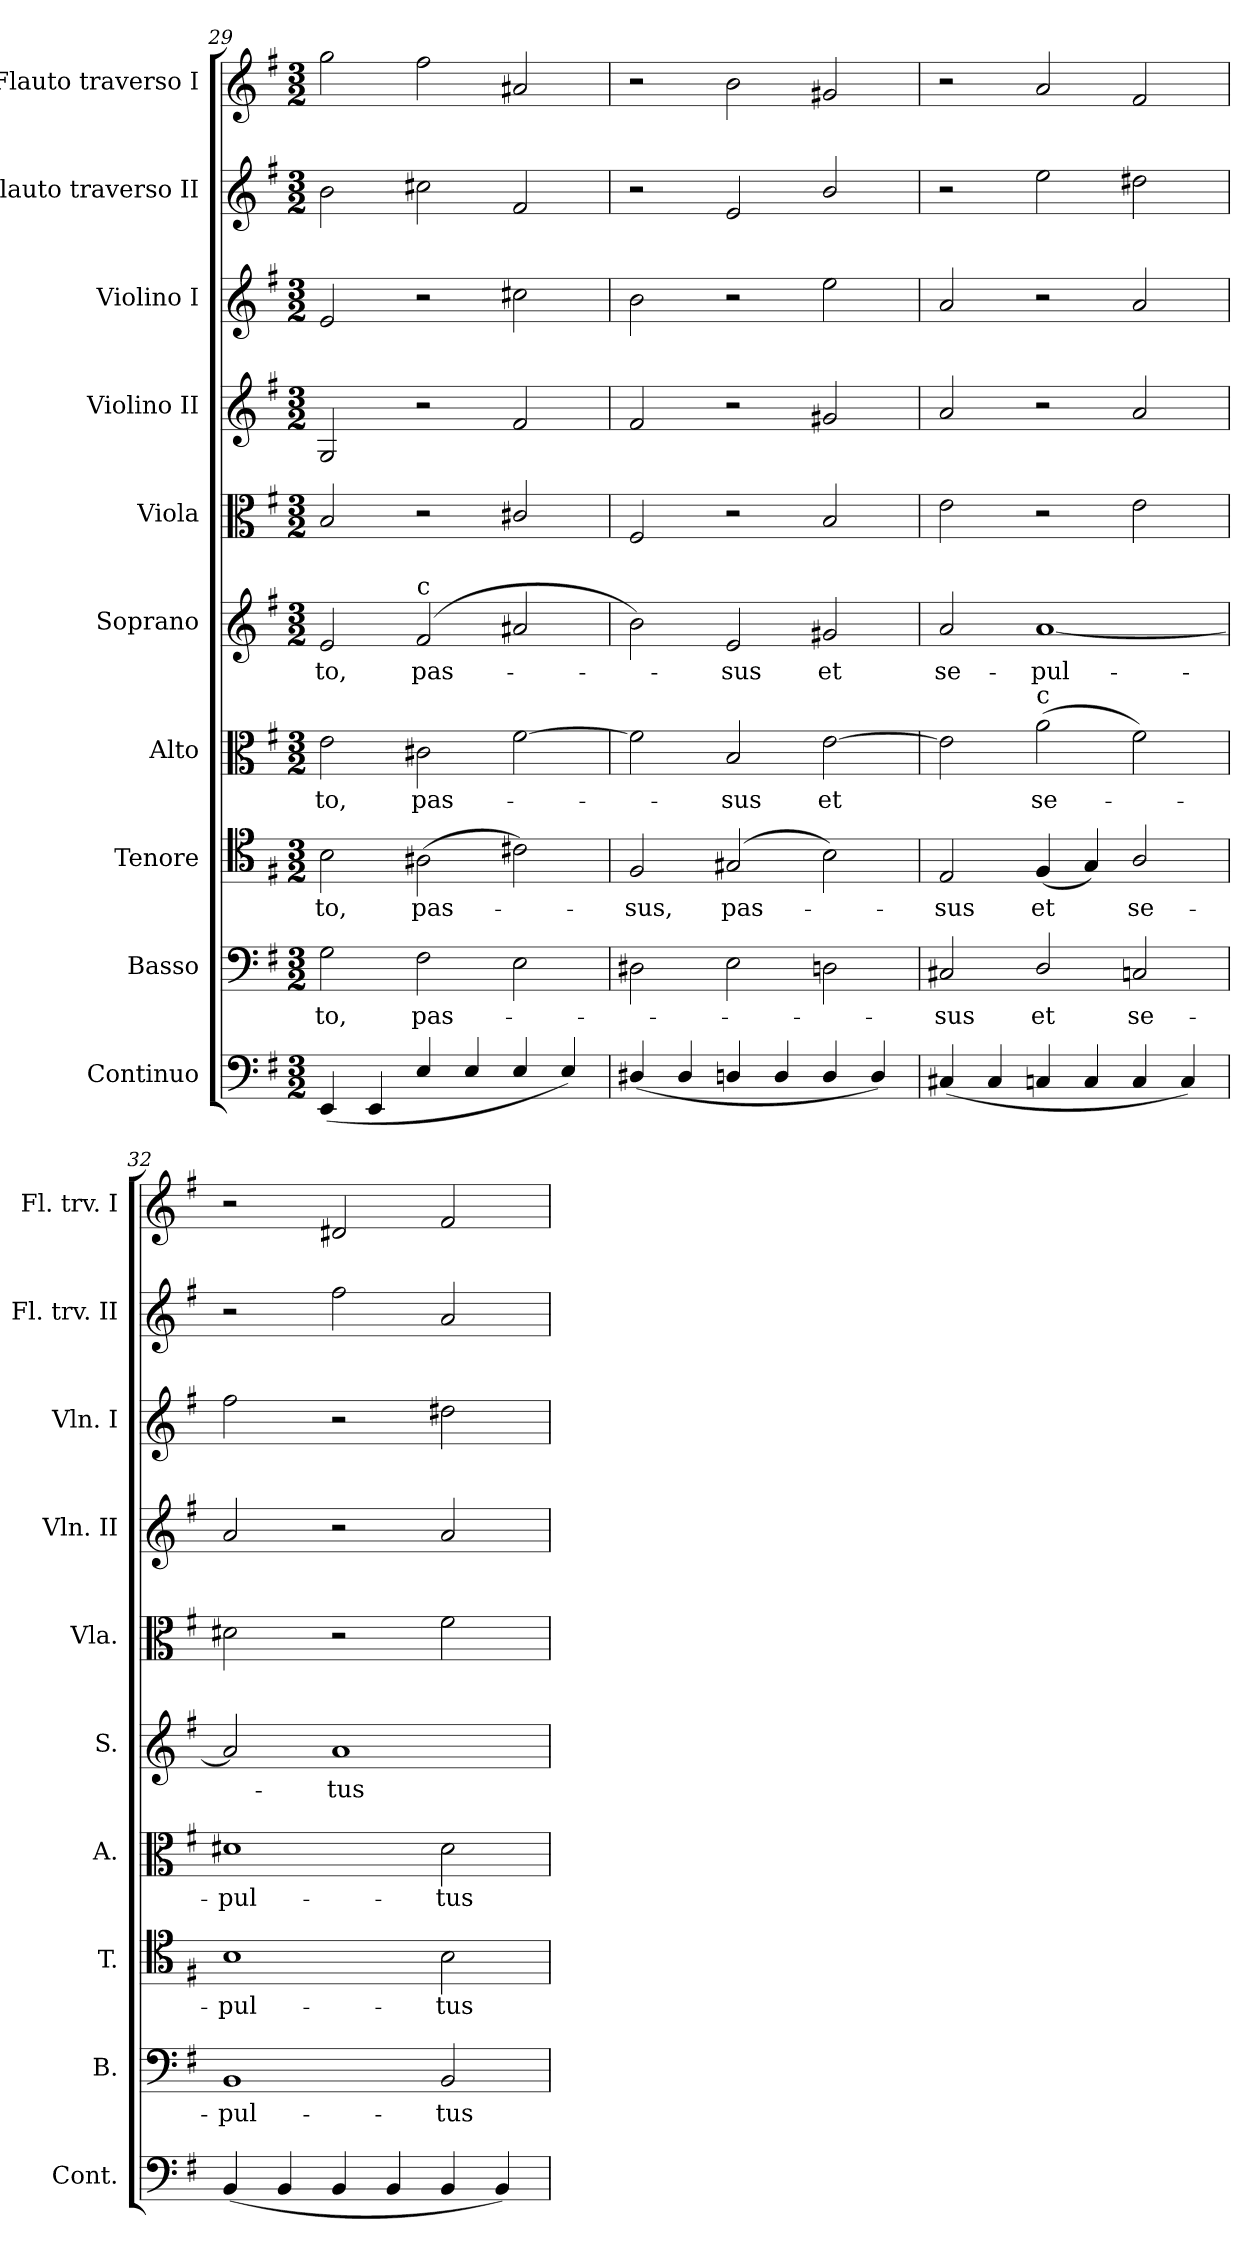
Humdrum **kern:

**kern	**kern	**text	**kern	**text	**kern	**text	**kern	**text	**kern	**kern	**kern	**kern	**kern
*part10	*part9	*part9	*part8	*part8	*part7	*part7	*part6	*part6	*part5	*part4	*part3	*part2	*part1
*staff10	*staff9	*staff9	*staff8	*staff8	*staff7	*staff7	*staff6	*staff6	*staff5	*staff4	*staff3	*staff2	*staff1
*I"Continuo	*I"Basso	*	*I"Tenore	*	*I"Alto	*	*I"Soprano	*	*I"Viola	*I"Violino II	*I"Violino I	*I"Flauto traverso II	*I"Flauto traverso I
*I'Cont.	*I'B.	*	*I'T.	*	*I'A.	*	*I'S.	*	*I'Vla.	*I'Vln. II	*I'Vln. I	*I'Fl. trv. II	*I'Fl. trv. I
*clefF4	*clefF4	*	*clefC4	*	*clefC3	*	*clefG2	*	*clefC3	*clefG2	*clefG2	*clefG2	*clefG2
*k[f#]	*k[f#]	*	*k[f#]	*	*k[f#]	*	*k[f#]	*	*k[f#]	*k[f#]	*k[f#]	*k[f#]	*k[f#]
*M3/2	*M3/2	*	*M3/2	*	*M3/2	*	*M3/2	*	*M3/2	*M3/2	*M3/2	*M3/2	*M3/2
=29	=29	=29	=29	=29	=29	=29	=29	=29	=29	=29	=29	=29	=29
(4EE/	2G\	-to,	2B\	-to,	2e\	-to,	2e/	-to,	2B/	2G/	2e/	2b\	2gg\
4EE/	.	.	.	.	.	.	.	.	.	.	.	.	.
!	!	!	!	!	!	!	!LO:TX:a:t=c	!	!	!	!	!	!
4E/	2F#\	pas-	(2A#X\	pas-	2c#X\	pas-	(2f#/	pas-	2r	2r	2r	2cc#X\	2ff#\
4E/	.	.	.	.	.	.	.	.	.	.	.	.	.
4E/	2E\	.	2c#X\)	.	[2f#\	.	2a#X/	.	2c#X/	2f#/	2cc#X\	2f#/	2a#X/
4E/)	.	.	.	.	.	.	.	.	.	.	.	.	.
=30	=30	=30	=30	=30	=30	=30	=30	=30	=30	=30	=30	=30	=30
(4D#X/	2D#X\	.	2F#/	-sus,	2f#\]	.	2b\)	.	2F#/	2f#/	2b\	2r	2r
4D#/	.	.	.	.	.	.	.	.	.	.	.	.	.
4Dn/	2E\	.	(2G#X/	pas-	2B/	-sus	2e/	-sus	2r	2r	2r	2e/	2b\
4D/	.	.	.	.	.	.	.	.	.	.	.	.	.
4D/	2Dn\	.	2B\)	.	[2e\	et	2g#X/	et	2B/	2g#X/	2ee\	2b/	2g#X/
4D/)	.	.	.	.	.	.	.	.	.	.	.	.	.
=31	=31	=31	=31	=31	=31	=31	=31	=31	=31	=31	=31	=31	=31
(4C#X/	2C#X/	-sus	2E/	-sus	2e\]	.	2a/	se-	2e\	2a/	2a/	2r	2r
4C#/	.	.	.	.	.	.	.	.	.	.	.	.	.
!	!	!	!	!	!LO:TX:a:t=c	!	!	!	!	!	!	!	!
4Cn/	2D/	et	(4F#/	et	(2a\	se-	[1a	-pul-	2r	2r	2r	2ee\	2a/
4C/	.	.	4G/)	.	.	.	.	.	.	.	.	.	.
4C/	2Cn/	se-	2A/	se-	2f#\)	.	.	.	2e\	2a/	2a/	2dd#X\	2f#/
4C/)	.	.	.	.	.	.	.	.	.	.	.	.	.
=32	=32	=32	=32	=32	=32	=32	=32	=32	=32	=32	=32	=32	=32
(4BB/	1BB	-pul-	1B	-pul-	1d#X	-pul-	2a/]	.	2d#X\	2a/	2ff#\	2r	2r
4BB/	.	.	.	.	.	.	.	.	.	.	.	.	.
4BB/	.	.	.	.	.	.	1a	-tus	2r	2r	2r	2ff#\	2d#X/
4BB/	.	.	.	.	.	.	.	.	.	.	.	.	.
4BB/	2BB/	-tus	2B\	-tus	2d#\	-tus	.	.	2f#\	2a/	2dd#X\	2a/	2f#/
4BB/)	.	.	.	.	.	.	.	.	.	.	.	.	.
=	=	=	=	=	=	=	=	=	=	=	=	=	=
*-	*-	*-	*-	*-	*-	*-	*-	*-	*-	*-	*-	*-	*-
